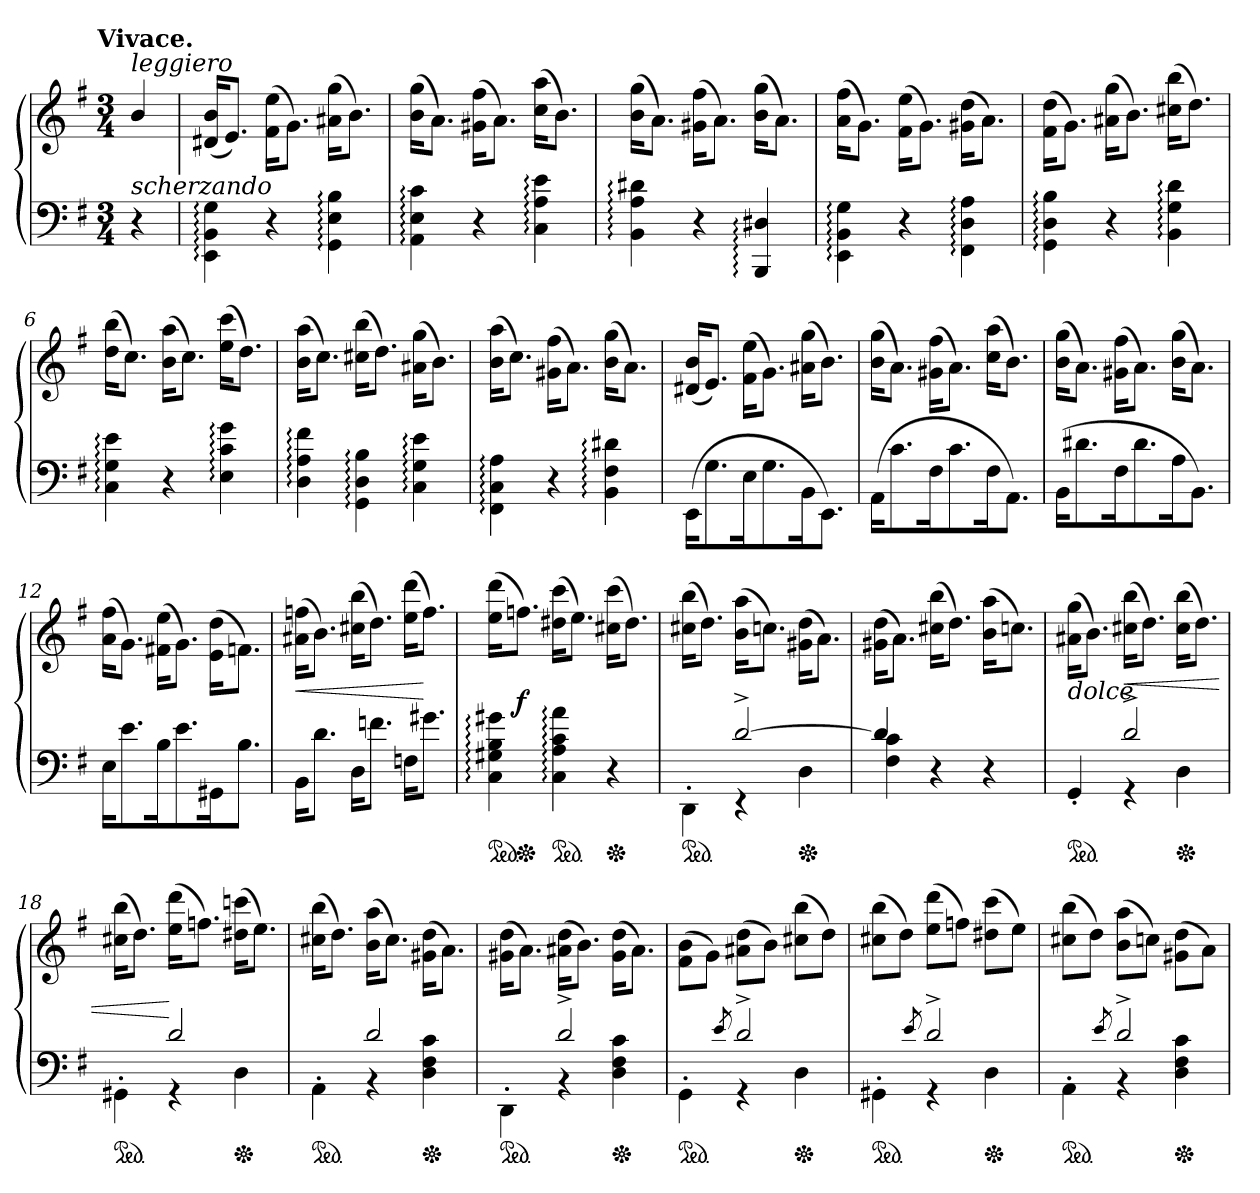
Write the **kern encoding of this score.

**kern	**kern	**dynam
*part1	*part1	*part1
*staff2	*staff1	*staff1/2
*clefF4	*clefG2	*
*k[f#]	*k[f#]	*
!!LO:TX:omd:t=Vivace.
*M3/4	*M3/4	*
*MM148	*MM148	*
=	=	=
!	!LO:TX:a:i:t=leggiero	!
!LO:TX:a:i:t=scherzando	!	!
4r	4b/	.
=1	=1	=1
4EE:\ 4BB:\ 4G:\	(<16d#X 16bKL	.
.	8.eJ)	.
4r	(16f#\ 16ee\KL	.
.	8.gJ)	.
4GG: 4E: 4B:	(16a#X 16ggKL	.
.	8.bJ)	.
=2	=2	=2
4AA: 4E: 4c:	(16b 16ggKL	.
.	8.aJ)	.
4r	(16g#X 16ff#KL	.
.	8.aJ)	.
4C: 4A: 4e:	(16cc 16aaKL	.
.	8.bJ)	.
=3	=3	=3
4BB: 4A: 4d#X:	(16b 16ggKL	.
.	8.aJ)	.
4r	(16g#X 16ff#KL	.
.	8.aJ)	.
4BBB: 4D#X:	(16b 16ggKL	.
.	8.aJ)	.
=4	=4	=4
4EE:\ 4BB:\ 4G:\	(16a\ 16ff#\KL	.
.	8.gJ)	.
4r	(16f#\ 16ee\KL	.
.	8.gJ)	.
4FF#:\ 4D:\ 4A:\	(16g#X\ 16dd\KL	.
.	8.aJ)	.
=5	=5	=5
4GG: 4D: 4B:	(16f#\ 16dd\KL	.
.	8.gJ)	.
4r	(16a#X 16ggKL	.
.	8.bJ)	.
4BB: 4G: 4d:	(16cc#X 16bbKL	.
.	8.ddJ)	.
=6	=6	=6
4C: 4G: 4e:	(16dd 16bbKL	.
.	8.ccJ)	.
4r	(16b 16aaKL	.
.	8.ccJ)	.
4E: 4c: 4g:	(16ee 16cccKL	.
.	8.ddJ)	.
=7	=7	=7
4D: 4A: 4f#:	(16b 16aaKL	.
.	8.ccJ)	.
4GG: 4D: 4B:	(16cc#X 16bbKL	.
.	8.ddJ)	.
4C: 4G: 4e:	(16a#X 16ggKL	.
.	8.bJ)	.
=8	=8	=8
4FF#:\ 4C:\ 4A:\	(16b 16aaKL	.
.	8.ccJ)	.
4r	(16g#X 16ff#KL	.
.	8.aJ)	.
4BB: 4F#: 4d#X:	(16b 16ggKL	.
.	8.aJ)	.
=9	=9	=9
(>16EE\KL	(<16d#X 16bKL	.
8.G	8.eJ)	.
16EK	(16f#\ 16ee\KL	.
8.G	8.gJ)	.
16BBK	(16a#X 16ggKL	.
8.EEJ)	8.bJ)	.
=10	=10	=10
(>16AAKL	(16b 16ggKL	.
8.c	8.aJ)	.
16F#K	(16g#X 16ff#KL	.
8.c	8.aJ)	.
16F#K	(16cc 16aaKL	.
8.AAJ)	8.bJ)	.
=11	=11	=11
(16BBKL	(16b 16ggKL	.
8.d#X	8.aJ)	.
16F#K	(16g#X 16ff#KL	.
8.d#	8.aJ)	.
16AK	(16b 16ggKL	.
8.BBJ)	8.aJ)	.
=12	=12	=12
16EKL	(16a\ 16ff#\KL	.
8.e	8.gJ)	.
16BK	(16f#X\ 16ee\KL	.
8.e	8.gJ)	.
16GG#XK	(16e\ 16dd\KL	.
8.BJ	8.fnJ)	.
=13	=13	=13
16BBKL	(16a#X 16ffnKL	<
8.dJ	8.bJ)	.
16DKL	(16cc#X 16bbKL	.
8.fnJ	8.ddJ)	.
16FnKL	(16ee 16dddKL	.
8.g#XJ	8.ffJ)	[
=14	=14	=14
*ped	*	*
4C: 4G#X: 4B: 4g#X:	(16ee 16dddKL	.
*Xped	*	*
.	8.ffnJ)	f
*ped	*	*
4C: 4A: 4c: 4a:	(16dd#X 16cccKL	.
.	8.eeJ)	.
*Xped	*	*
4r	(16cc#X 16cccKL	.
.	8.dd#J)	.
=15	=15	=15
*^	*	*
*ped	*	*	*
4rcyy	4DD'\	(16cc#X 16bbKL	.
.	.	8.ddJ)	.
[2d^<	4r	(16b 16aaKL	.
.	.	8.ccnJ)	.
*Xped	*	*	*
.	4D	(16g#X\ 16dd\KL	.
.	.	8.aJ)	.
=16	=16	=16	=16
4d]	4F# 4c	(16g#X\ 16dd\KL	.
.	.	8.aJ)	.
4reyy	4r	(16cc#X 16bbKL	.
.	.	8.ddJ)	.
4reyy	4r	(16b 16aaKL	.
.	.	8.ccnJ)	.
=17	=17	=17	=17
!	!	!LO:TX:b:i:t=dolce	!
*ped	*	*	*
4reyy	4GG'/	(16a#X 16ggKL	.
.	.	8.bJ)	.
2d^<	4r	(16cc#X 16bbKL	<
.	.	8.ddJ)	.
*Xped	*	*	*
.	4D	(16cc# 16bbKL	.
.	.	8.ddJ)	.
=18	=18	=18	=18
*ped	*	*	*
4reyy	4GG#X'\	(16cc#X 16bbKL	.
.	.	8.ddJ)	.
2d	4r	(16ee 16dddKL	[
.	.	8.ffnJ)	.
*Xped	*	*	*
.	4D	(16dd#X 16cccnKL	.
.	.	8.eeJ)	.
=19	=19	=19	=19
*ped	*	*	*
4reyy	4AA'>\	(16cc#X 16bbKL	.
.	.	8.ddJ)	.
2d	4r	(16b 16aaKL	.
.	.	8.cc#J)	.
*Xped	*	*	*
.	4D 4F# 4c	(16g#X\ 16dd\KL	.
.	.	8.aJ)	.
=20	=20	=20	=20
*ped	*	*	*
4reyy	4DD'\	(16g#X\ 16dd\KL	.
.	.	8.aJ)	.
2d^<	4r	(16a#X 16ddKL	.
.	.	8.bJ)	.
*Xped	*	*	*
.	4D 4F# 4c	(16g#\ 16dd\KL	.
.	.	8.a#J)	.
=21	=21	=21	=21
*ped	*	*	*
4reyy	4GG'\	(>8f#\ 8b\L	.
.	.	8gJ)	.
8qe/	.	.	.
2d^<	4r	(>8a#X 8ddL	.
.	.	8bJ)	.
*Xped	*	*	*
.	4D	(>8cc#X 8bbL	.
.	.	8ddJ)	.
=22	=22	=22	=22
*ped	*	*	*
4reyy	4GG#X'\	(>8cc#X 8bbL	.
.	.	8ddJ)	.
8qe/	.	.	.
2d^<	4r	(>8ee 8dddL	.
.	.	8ffnJ)	.
*Xped	*	*	*
.	4D	(8dd#X 8cccL	.
.	.	8eeJ)	.
=23	=23	=23	=23
*ped	*	*	*
4reyy	4AA'\	(>8cc#X 8bbL	.
.	.	8ddJ)	.
8qe/	.	.	.
2d^<	4r	(>8b 8aaL	.
.	.	8ccnJ)	.
*Xped	*	*	*
.	4D 4F# 4c	(>8g#X\ 8dd\L	.
.	.	8aJ)	.
*v	*v	*	*
=	=	=
*-	*-	*-
